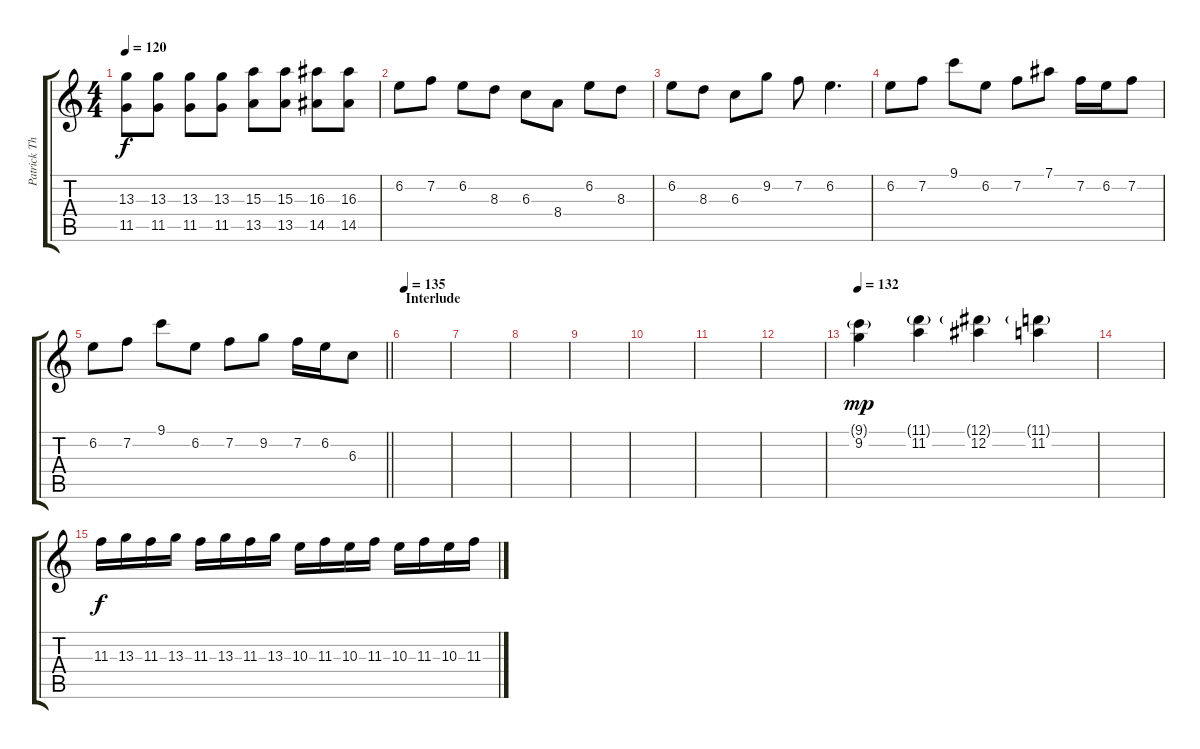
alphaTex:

\track ("Patrick Thompson - Guitar" "Patrick Th") {instrument distortionguitar}
\staff {score tabs}
\tuning (Eb4 Bb3 Gb3 Db3 Ab2 Db2) {hide}
\ts (4 4)
\tempo 120
\clef g2
\ks c
(13.3 11.5).8{dy f} (13.3 11.5).8 (13.3 11.5).8 (13.3 11.5).8 (15.3 13.5).8 (15.3 13.5).8 (16.3 14.5).8 (16.3 14.5).8 |
6.2.8 7.2.8 6.2.8 8.3.8 6.3.8 8.4.8 6.2.8 8.3.8 |
6.2.8 8.3.8 6.3.8 9.2.8 7.2.8 6.2.4{d} |
6.2.8 7.2.8 9.1.8 6.2.8 7.2.8 7.1.8 7.2.16 6.2.16 7.2.8 |
\barLineRight lightlight
6.2.8 7.2.8 9.1.8 6.2.8 7.2.8 9.2.8 7.2.16 6.2.16 6.3.8 |
\section ("" "Interlude")
\tempo 135
|
|
|
|
|
|
|
\tempo 132
(9.1{g} 9.2).4{dy mp} (11.1{g} 11.2).4 (12.1{g} 12.2).4 (11.1{g} 11.2).4 |
|
11.3.16{dy f} 13.3.16 11.3.16 13.3.16 11.3.16 13.3.16 11.3.16 13.3.16 10.3.16 11.3.16 10.3.16 11.3.16 10.3.16 11.3.16 10.3.16 11.3.16
